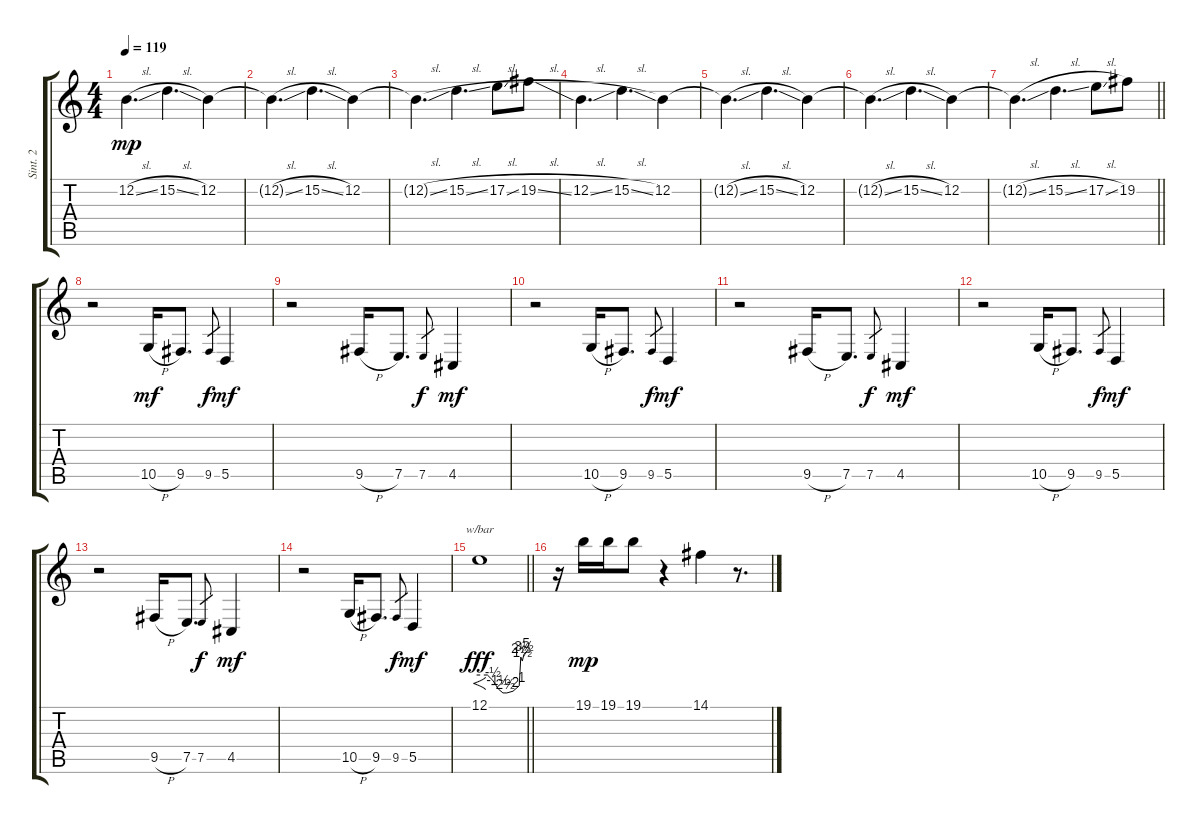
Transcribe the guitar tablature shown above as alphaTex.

\track ("Sint. 2" "Sint. 2") {instrument pad2warm}
\staff {score tabs}
\tuning (E4 B3 G3 D3 A2 E2) {hide}
\ts (4 4)
\tempo 119
\clef g2
\ks c
12.2{sl t}.4{d dy mp} 15.2{sl}.4{d} 12.2.4 |
12.2{sl t}.4{d} 15.2{sl}.4{d} 12.2.4 |
12.2{sl t}.4{d} 15.2{sl}.4{d} 17.2{sl}.8 19.2{sl}.8 |
12.2{sl}.4{d} 15.2{sl}.4{d} 12.2.4 |
12.2{sl t}.4{d} 15.2{sl}.4{d} 12.2.4 |
12.2{sl t}.4{d} 15.2{sl}.4{d} 12.2.4 |
\barLineRight lightlight
12.2{sl t}.4{d} 15.2{sl}.4{d} 17.2{sl}.8 19.2.8 |
r.2 10.5{h}.16{dy mf volume 10 balance 2 instrument lead8bassandlead} 9.5.8{d} 9.5.8{gr dy f} 5.5.4{dy mf} |
r.2 9.5{h}.16 7.5.8{d} 7.5.8{gr dy f} 4.5.4{dy mf} |
r.2 10.5{h}.16 9.5.8{d} 9.5.8{gr dy f} 5.5.4{dy mf} |
r.2 9.5{h}.16 7.5.8{d} 7.5.8{gr dy f} 4.5.4{dy mf} |
r.2 10.5{h}.16 9.5.8{d} 9.5.8{gr dy f} 5.5.4{dy mf} |
r.2 9.5{h}.16 7.5.8{d} 7.5.8{gr dy f} 4.5.4{dy mf} |
r.2 10.5{h}.16 9.5.8{d} 9.5.8{gr dy f} 5.5.4{dy mf} |
\barLineRight lightlight
12.1.1{f tbe (custom default 0 0 10 0 17 -2 24 -6 30 -10 35 -10 43 -8 51 -4 53 10 55 6 57 14 60 20) dy fff volume 8 instrument pad6metallic} |
r.16{volume 8 balance 12} 19.1.16{dy mp instrument pad2warm} 19.1.16 19.1.8 r.4 14.1.4{balance 4} r.8{d}
